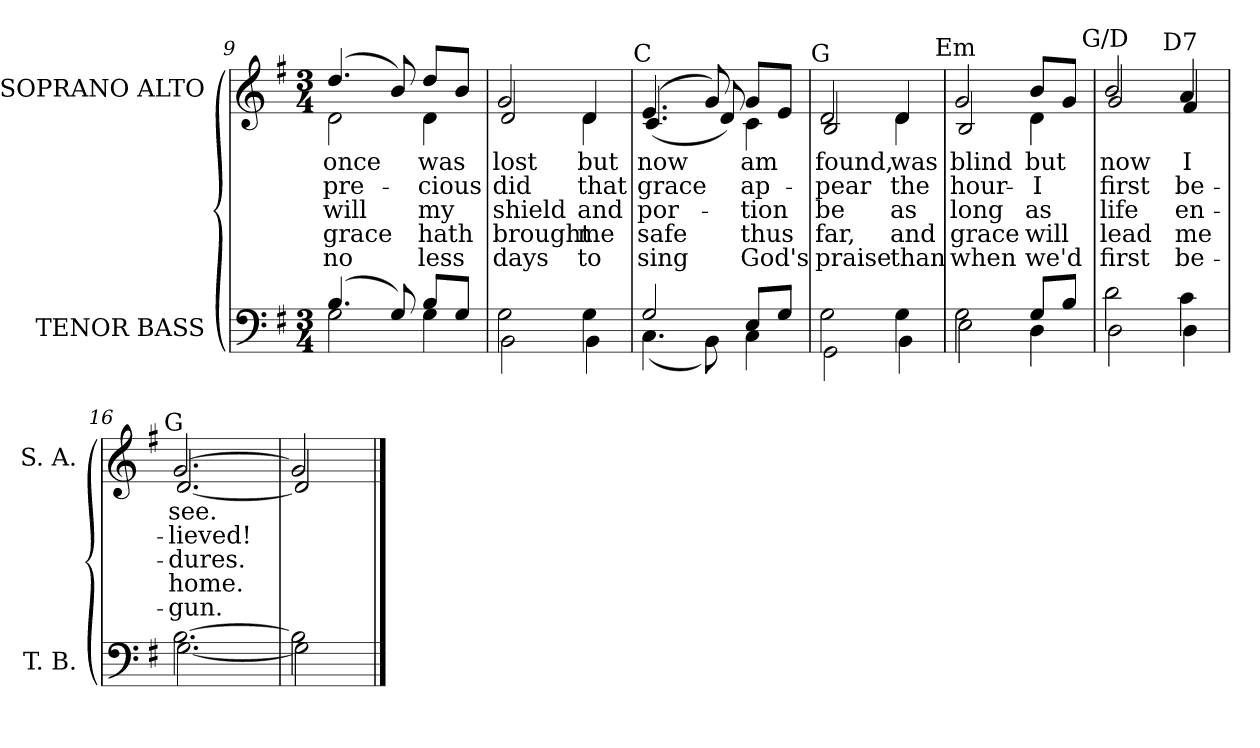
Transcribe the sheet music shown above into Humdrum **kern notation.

**kern	**kern	**text	**text	**text	**text	**text
*part2	*part1	*part1	*part1	*part1	*part1	*part1
*staff2	*staff1	*staff1	*staff1	*staff1	*staff1	*staff1
*I"TENOR BASS	*I"SOPRANO ALTO	*	*	*	*	*
*I'T. B.	*I'S. A.	*	*	*	*	*
*clefF4	*clefG2	*	*	*	*	*
*k[f#]	*k[f#]	*	*	*	*	*
*G:	*G:	*	*	*	*	*
*M3/4	*M3/4	*	*	*	*	*
=9	=9	=9	=9	=9	=9	=9
*^	*	*	*	*	*	*
!	!	!	!LO:LY:b:color=#000000	!LO:LY:b:color=#000000	!LO:LY:b:color=#000000	!LO:LY:b:color=#000000	!LO:LY:b:color=#000000
*	*	*^	*	*	*	*	*
(4.Bi/	2Gi\	(4.ddi/	2di\	once	pre-	will	grace	no
8Gi/)	.	8bi/)	.	.	.	.	.	.
!	!	!	!	!LO:LY:b:color=#000000	!LO:LY:b:color=#000000	!LO:LY:b:color=#000000	!LO:LY:b:color=#000000	!LO:LY:b:color=#000000
8Bi/L	4Gi\	8ddi/L	4di\	was	-cious	my	hath	less
8Gi/J	.	8bi/J	.	.	.	.	.	.
=10	=10	=10	=10	=10	=10	=10	=10	=10
!	!	!	!	!LO:LY:b:color=#000000	!LO:LY:b:color=#000000	!LO:LY:b:color=#000000	!LO:LY:b:color=#000000	!LO:LY:b:color=#000000
2Gi\	2BBi\	2gi/	2di/	lost	did	shield	brought	days
!!LO:LB:g=z	!!
=11-	=11-	=11-	=11-	=11-	=11-	=11-	=11-	=11-
!	!	!	!	!LO:LY:b:color=#000000	!LO:LY:b:color=#000000	!LO:LY:b:color=#000000	!LO:LY:b:color=#000000	!LO:LY:b:color=#000000
4Gi\	4BBi\	4di/	4di\	but	that	and	me	to
=12	=12	=12	=12	=12	=12	=12	=12	=12
!	!	!LO:TX:a:cj:t=C	!	!	!	!	!	!
!	!	!	!	!LO:LY:b:color=#000000	!LO:LY:b:color=#000000	!LO:LY:b:color=#000000	!LO:LY:b:color=#000000	!LO:LY:b:color=#000000
2Gi/	(4.Ci\	(4.ei/	(4.ci/	now	grace	por-	safe	sing
.	8BBi\)	8gi/)	8di/)	.	.	.	.	.
!	!	!	!	!LO:LY:b:color=#000000	!LO:LY:b:color=#000000	!LO:LY:b:color=#000000	!LO:LY:b:color=#000000	!LO:LY:b:color=#000000
8Ei/L	4Ci\	8gi/L	4ci\	am	ap-	-tion	thus	God's
8Gi/J	.	8ei/J	.	.	.	.	.	.
=13	=13	=13	=13	=13	=13	=13	=13	=13
!	!	!LO:TX:a:cj:t=G	!	!	!	!	!	!
!	!	!	!	!LO:LY:b:color=#000000	!LO:LY:b:color=#000000	!LO:LY:b:color=#000000	!LO:LY:b:color=#000000	!LO:LY:b:color=#000000
2Gi\	2GGi\	2di/	2Bi/	found,	-pear	be	far,	praise
!	!	!	!	!LO:LY:b:color=#000000	!LO:LY:b:color=#000000	!LO:LY:b:color=#000000	!LO:LY:b:color=#000000	!LO:LY:b:color=#000000
4Gi\	4BBi\	4di/	4di\	was	the	as	and	than
=14	=14	=14	=14	=14	=14	=14	=14	=14
!	!	!LO:TX:a:cj:t=Em	!	!	!	!	!	!
!	!	!	!	!LO:LY:b:color=#000000	!LO:LY:b:color=#000000	!LO:LY:b:color=#000000	!LO:LY:b:color=#000000	!LO:LY:b:color=#000000
2Gi\	2Ei\	2gi/	2Bi/	blind	hour-	long	grace	when
!	!	!	!	!LO:LY:b:color=#000000	!LO:LY:b:color=#000000	!LO:LY:b:color=#000000	!LO:LY:b:color=#000000	!LO:LY:b:color=#000000
8Gi/L	4Di\	8bi/L	4di\	but	-I	as	will	we'd
8Bi/J	.	8gi/J	.	.	.	.	.	.
=15	=15	=15	=15	=15	=15	=15	=15	=15
!	!	!LO:TX:a:cj:t=G/D	!	!	!	!	!	!
!	!	!	!	!LO:LY:b:color=#000000	!LO:LY:b:color=#000000	!LO:LY:b:color=#000000	!LO:LY:b:color=#000000	!LO:LY:b:color=#000000
2di\	2Di\	2bi/	2gi/	now	first	life	lead	first
!	!	!LO:TX:a:cj:t=D7	!	!	!	!	!	!
!	!	!	!	!LO:LY:b:color=#000000	!LO:LY:b:color=#000000	!LO:LY:b:color=#000000	!LO:LY:b:color=#000000	!LO:LY:b:color=#000000
4ci\	4Di\	4ai/	4f#i/	I	be-	en-	me	be-
=16	=16	=16	=16	=16	=16	=16	=16	=16
!	!	!LO:TX:a:cj:t=G	!	!	!	!	!	!
!	!	!	!	!LO:LY:b:color=#000000	!LO:LY:b:color=#000000	!LO:LY:b:color=#000000	!LO:LY:b:color=#000000	!LO:LY:b:color=#000000
[2.Bi\	[2.Gi\	[2.gi/	[2.di/	see.	-lieved!	-dures.	home.	-gun.
=17	=17	=17	=17	=17	=17	=17	=17	=17
2Bi\]	2Gi\]	2gi/]	2di/]	.	.	.	.	.
*v	*v	*	*	*	*	*	*	*
*	*v	*v	*	*	*	*	*
==	==	==	==	==	==	==
*-	*-	*-	*-	*-	*-	*-
